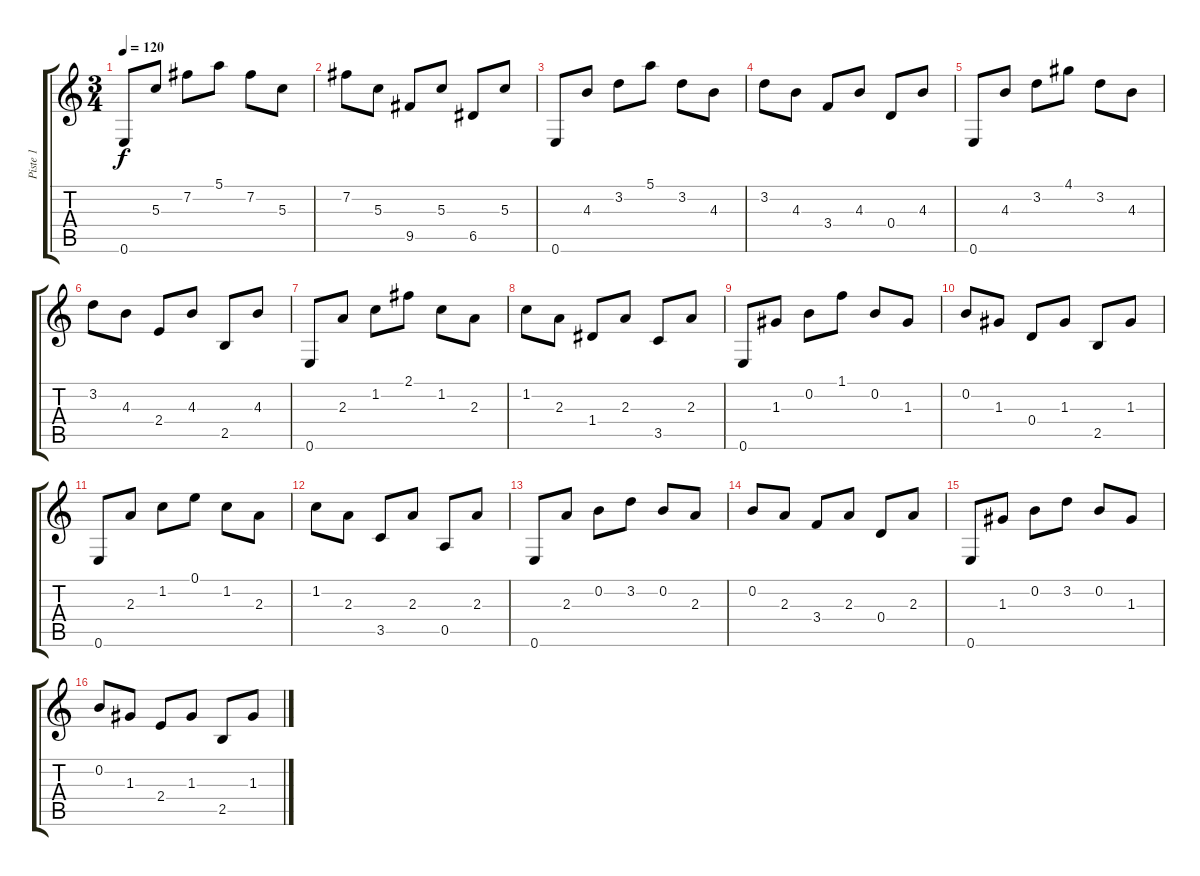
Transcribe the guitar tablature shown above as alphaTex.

\track ("Piste 1" "Piste 1") {instrument acousticguitarnylon}
\staff {score tabs}
\tuning (E4 B3 G3 D3 A2 E2) {hide}
\ts (3 4)
\tempo 120
\clef g2
\ks c
0.6.8{dy f} 5.3.8 7.2.8 5.1.8 7.2.8 5.3.8 |
7.2.8 5.3.8 9.5.8 5.3.8 6.5.8 5.3.8 |
0.6.8 4.3.8 3.2.8 5.1.8 3.2.8 4.3.8 |
3.2.8 4.3.8 3.4.8 4.3.8 0.4.8 4.3.8 |
0.6.8 4.3.8 3.2.8 4.1.8 3.2.8 4.3.8 |
3.2.8 4.3.8 2.4.8 4.3.8 2.5.8 4.3.8 |
0.6.8 2.3.8 1.2.8 2.1.8 1.2.8 2.3.8 |
1.2.8 2.3.8 1.4.8 2.3.8 3.5.8 2.3.8 |
0.6.8 1.3.8 0.2.8 1.1.8 0.2.8 1.3.8 |
0.2.8 1.3.8 0.4.8 1.3.8 2.5.8 1.3.8 |
0.6.8 2.3.8 1.2.8 0.1.8 1.2.8 2.3.8 |
1.2.8 2.3.8 3.5.8 2.3.8 0.5.8 2.3.8 |
0.6.8 2.3.8 0.2.8 3.2.8 0.2.8 2.3.8 |
0.2.8 2.3.8 3.4.8 2.3.8 0.4.8 2.3.8 |
0.6.8 1.3.8 0.2.8 3.2.8 0.2.8 1.3.8 |
0.2.8 1.3.8 2.4.8 1.3.8 2.5.8 1.3.8
